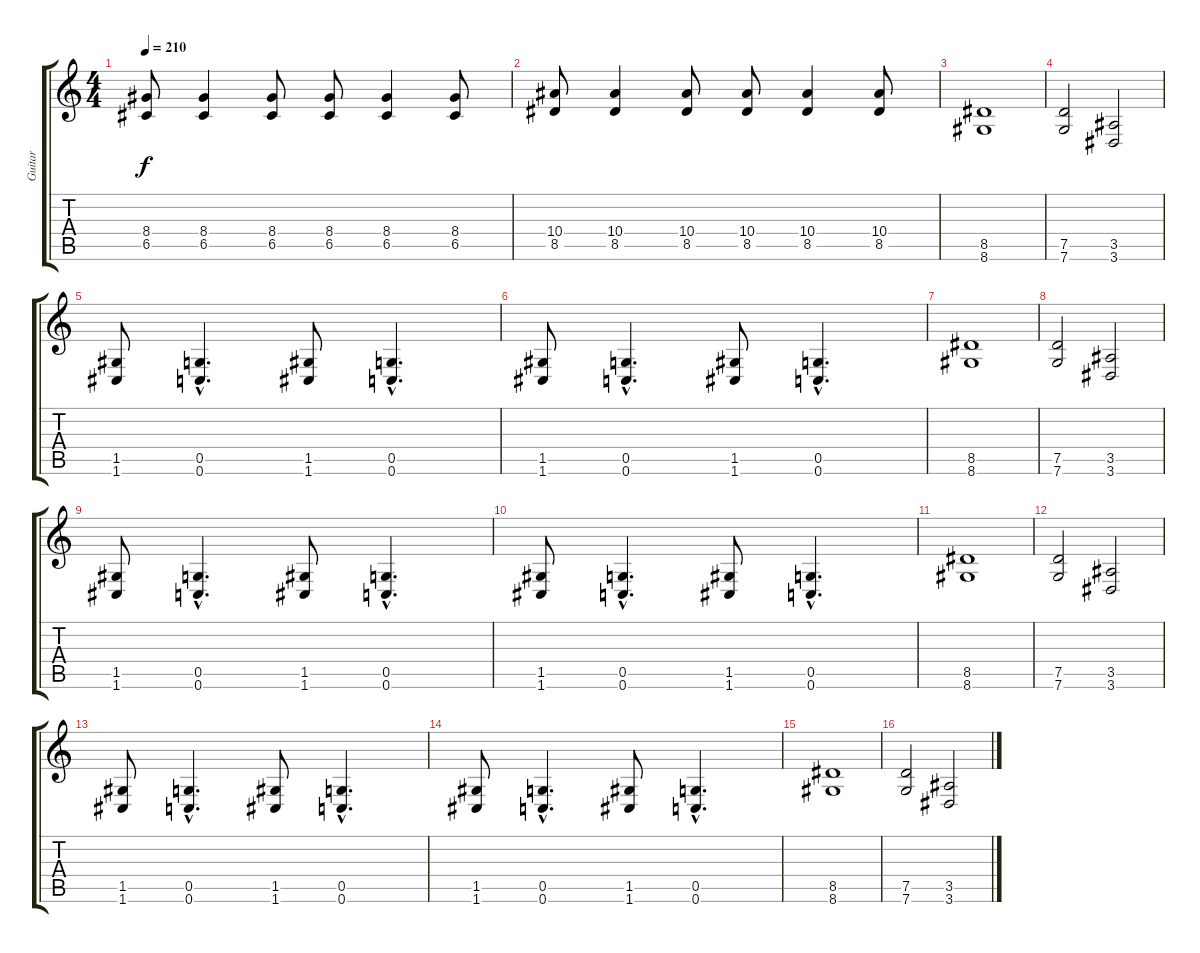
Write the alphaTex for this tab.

\track ("Guitar" "Guitar") {instrument distortionguitar}
\staff {score tabs}
\tuning (D4 A3 F3 C3 G2 C2) {hide}
\ts (4 4)
\tempo 210
\clef g2
\ks c
(8.4 6.5).8{dy f} (8.4 6.5).4 (8.4 6.5).8 (8.4 6.5).8 (8.4 6.5).4 (8.4 6.5).8 |
(10.4 8.5).8 (10.4 8.5).4 (10.4 8.5).8 (10.4 8.5).8 (10.4 8.5).4 (10.4 8.5).8 |
(8.5 8.6).1 |
(7.5 7.6).2 (3.5 3.6).2 |
(1.5 1.6).8 (0.5{hac} 0.6{hac}).4{d} (1.5 1.6).8 (0.5{hac} 0.6{hac}).4{d} |
(1.5 1.6).8 (0.5{hac} 0.6{hac}).4{d} (1.5 1.6).8 (0.5{hac} 0.6{hac}).4{d} |
(8.5 8.6).1 |
(7.5 7.6).2 (3.5 3.6).2 |
(1.5 1.6).8 (0.5{hac} 0.6{hac}).4{d} (1.5 1.6).8 (0.5{hac} 0.6{hac}).4{d} |
(1.5 1.6).8 (0.5{hac} 0.6{hac}).4{d} (1.5 1.6).8 (0.5{hac} 0.6{hac}).4{d} |
(8.5 8.6).1 |
(7.5 7.6).2 (3.5 3.6).2 |
(1.5 1.6).8 (0.5{hac} 0.6{hac}).4{d} (1.5 1.6).8 (0.5{hac} 0.6{hac}).4{d} |
(1.5 1.6).8 (0.5{hac} 0.6{hac}).4{d} (1.5 1.6).8 (0.5{hac} 0.6{hac}).4{d} |
(8.5 8.6).1 |
(7.5 7.6).2 (3.5 3.6).2
